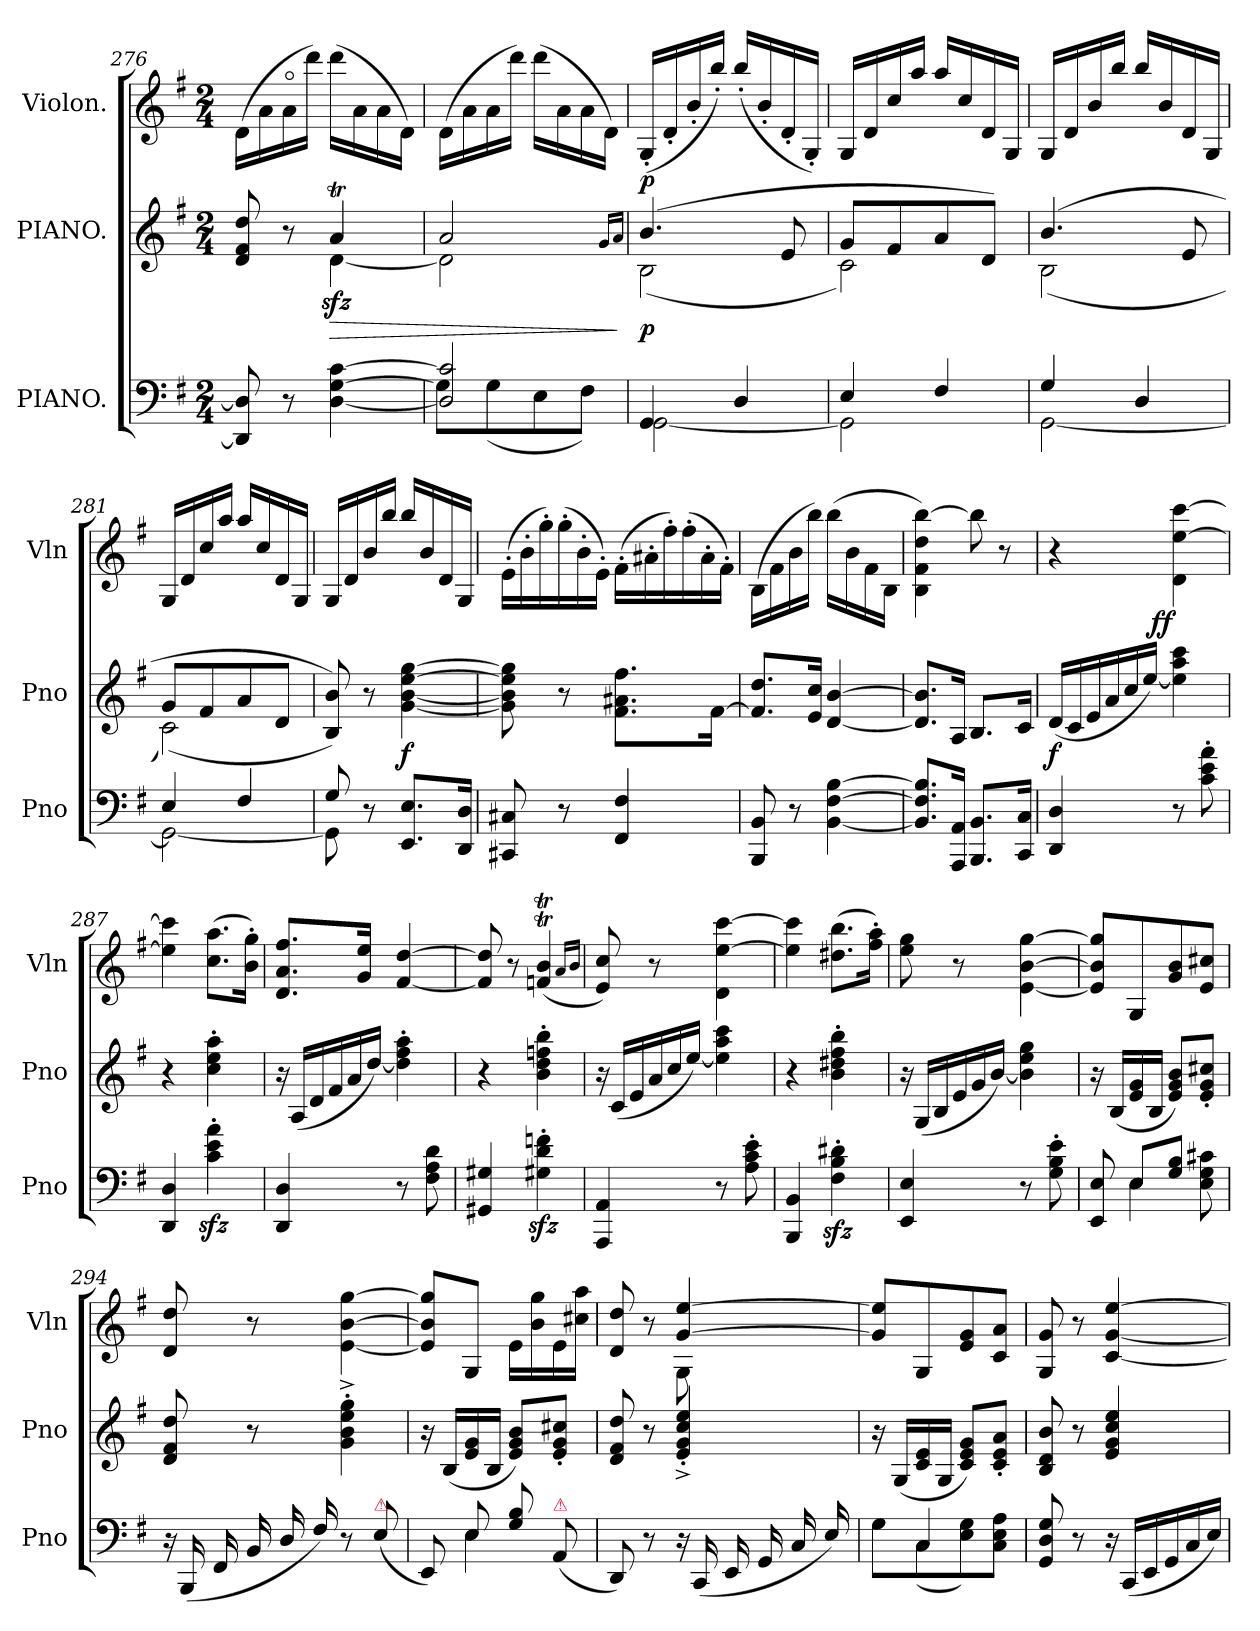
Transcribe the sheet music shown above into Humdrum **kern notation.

**kern	**kern	**dynam	**kern	**dynam
*part3	*part2	*part2	*part1	*part1
*staff3	*staff2	*staff2	*staff1	*staff1
*I"PIANO.	*I"PIANO.	*	*I"Violon.	*
*I'Pno	*I'Pno	*	*I'Vln	*
*clefF4	*clefG2	*	*clefG2	*
*k[f#]	*k[f#]	*	*k[f#]	*
*M2/4	*M2/4	*	*M2/4	*
=276	=276	=276	=276	=276
*	*^	*	*	*
8DD]/ 8D]/	8d/ 8f#/ 8dd/	4ryy	.	(16d\LL	.
.	.	.	.	16a\	.
8r	8r	.	.	16ao\	.
.	.	.	.	16ddd\JJ)	.
!	!	!	!LO:HP:b	!	!
[4D\ [4G\ [4c\	4aT/	[4dzz\	>	(16ddd\LL	.
.	.	.	.	16a\	.
.	.	.	.	16a\	.
.	.	.	.	16d\JJ)	.
=277	=277	=277	=277	=277	=277
*^	*	*	*	*	*
2D]/ 2c]/	8G\L]	2a/	2d\]	.	(16d\LL	.
.	.	.	.	.	16a\	.
.	(>8G\	.	.	.	16a\	.
.	.	.	.	.	16ddd\JJ)	.
.	8E\	.	.	.	(16ddd\LL	.
.	.	.	.	.	16a\	.
.	8F#\J)	.	.	.	16a\	.
.	.	.	.	.	16d\JJ)	.
*v	*v	*	*	*	*	*
*	*v	*v	*	*	*
.	16qqg/LL	.	.	.
.	16qqa/JJ	.	.	.
.	.	]	.	.
=278	=278	=278	=278	=278
!LO:N:vis=2	!	!	!	!
*^	*^	*	*	*
4GG/	[2GG\	(4.bTTT/	(2B\	p	(16G'/LL	p
.	.	.	.	.	16d'/	.
.	.	.	.	.	16b'/	.
.	.	.	.	.	16bb'/JJ)	.
4D/	.	.	.	.	(16bb'/LL	.
.	.	.	.	.	16b'/	.
.	.	8e/	.	.	16d'/	.
.	.	.	.	.	16G'/JJ)	.
=279	=279	=279	=279	=279	=279	=279
4E/	2GG\]	8g/L	2c\)	.	16G/LL	.
.	.	.	.	.	16d/	.
.	.	8f#/	.	.	16cc/	.
.	.	.	.	.	16aa/JJ	.
4F#/	.	8a/	.	.	16aa/LL	.
.	.	.	.	.	16cc/	.
.	.	8d/J)	.	.	16d/	.
.	.	.	.	.	16G/JJ	.
=280	=280	=280	=280	=280	=280	=280
4G/	[2GG\	(4.b/	(2B\	.	16G/LL	.
.	.	.	.	.	16d/	.
.	.	.	.	.	16b/	.
.	.	.	.	.	16bb/JJ	.
4D/	.	.	.	.	16bb/LL	.
.	.	.	.	.	16b/	.
.	.	8e/	.	.	16d/	.
.	.	.	.	.	16G/JJ	.
=281	=281	=281	=281	=281	=281	=281
4E/	2GG\_	8g/L	(2c\)	.	16G/LL	.
.	.	.	.	.	16d/	.
.	.	8f#/	.	.	16cc/	.
.	.	.	.	.	16aa/JJ	.
4F#/	.	8a/	.	.	16aa/LL	.
.	.	.	.	.	16cc/	.
.	.	8d/J	.	.	16d/	.
.	.	.	.	.	16G/JJ	.
*	*	*v	*v	*	*	*
=282	=282	=282	=282	=282	=282
8G/	8GG\]	8B/ 8b/))	.	16G/LL	.
.	.	.	.	16d/	.
8r	8ryy	8r	.	16b/	.
.	.	.	.	16bb/JJ	.
8.EE/ 8.E/L	4ryy	[4g\ [4b\ [4ee\ [4gg\	f	16bb/LL	.
.	.	.	.	16b/	.
.	.	.	.	16d/	.
16DD/ 16D/Jk	.	.	.	16G/JJ	.
*v	*v	*	*	*	*
=283	=283	=283	=283	=283
*	*	*	*Xtuplet	*
8CC#X/ 8C#X/	8g]\ 8b]\ 8ee]\ 8gg]\	.	(24e'\LL	.
.	.	.	24b'\	.
.	.	.	24gg'\)	.
8r	8r	.	(24gg'\	.
.	.	.	24b'\	.
.	.	.	24e'\JJ)	.
4FF#/ 4F#/	8.f#\ 8.a#X\ 8.ff#\L	.	(24f#'\LL	.
.	.	.	24a#X'\	.
.	.	.	24ff#'\)	.
.	.	.	(24ff#'\	.
.	.	.	24a#'\	.
.	[16f#\Jk	.	.	.
.	.	.	24f#'\JJ)	.
=284	=284	=284	=284	=284
8BBB/ 8BB/	8.f#]/ 8.dd/L	.	(16B\LL	.
.	.	.	16f#\	.
8r	.	.	16b\	.
.	16e/ 16cc/Jk	.	16bb\JJ)	.
[4BB\ [4F#\ [4B\	[4d/ [4b/	.	(16bb\LL	.
.	.	.	16b\	.
.	.	.	16f#\	.
.	.	.	16B\JJ	.
=285	=285	=285	=285	=285
8.BB]/ 8.F#]/ 8.B]/L	8.d]/ 8.b]/L	.	4B\ 4f#\ 4dd\ [4bb\)	.
16AAA/ 16AA/Jk	16A/Jk	.	.	.
8.BBB/ 8.BB/L	8.B/L	.	8bb\]	.
.	.	.	8r	.
16CC/ 16C/Jk	16c/Jk	.	.	.
=286	=286	=286	=286	=286
*	*Xtuplet	*	*	*
4DD/ 4D/	(24d/LL	f	4r	.
.	24c/	.	.	.
.	24e/	.	.	.
.	24a/	.	.	.
.	24cc/	.	.	.
.	[24ee/JJ)	.	.	.
!	!	!	!	!LO:DY:rj
8r	4ee]\ 4aa\ 4ccc\	.	4d\ [4ee\ [4ccc\	ff
8c'\ 8e'\ 8a'\	.	.	.	.
=287	=287	=287	=287	=287
4DD/ 4D/	4r	.	4ee]\ 4ccc]\	.
4czz<'\ 4ezz<'\ 4azz<'\	4cc'\ 4ee'\ 4aa'\	.	(8.cc\ 8.aa\L	.
.	.	.	16b'\ 16gg'\Jk)	.
=288	=288	=288	=288	=288
4DD/ 4D/	24r	.	8.d/ 8.a/ 8.ff#/L	.
.	(24A/LL	.	.	.
.	24d/	.	.	.
.	24f#/	.	.	.
.	24a/	.	.	.
.	.	.	16g/ 16ee/Jk	.
.	[24dd/JJ)	.	.	.
8r	4dd]'\ 4ff#'\ 4aa'\	.	[4f#/ [4dd/	.
8F#\ 8A\ 8d\	.	.	.	.
=289	=289	=289	=289	=289
4GG#X/ 4G#X/	4r	.	8f#]/ 8dd]/	.
.	.	.	8r	.
4G#Xzz<'\ 4dzz<'\ 4fnzz<'\	4b'\ 4dd'\ 4ffn'\ 4bb'\	.	(>4fnT/ 4bT/	.
.	.	.	16qqa/LL	.
.	.	.	16qqb/JJ	.
=290	=290	=290	=290	=290
4AAA/ 4AA/	24r	.	8e/ 8cc/)	.
.	(24c/LL	.	.	.
.	24e/	.	.	.
.	24a/	.	8r	.
.	24cc/	.	.	.
.	[24ee/JJ)	.	.	.
8r	4ee]\ 4aa\ 4ccc\	.	4d\ [4ee\ [4ccc\	.
8A'\ 8c'\ 8e'\	.	.	.	.
=291	=291	=291	=291	=291
4BBB/ 4BB/	4r	.	4ee]\ 4ccc]\	.
4F#zz<'\ 4Bzz<'\ 4d#Xzz<'\	4b'\ 4dd#X'\ 4ff#'\ 4bb'\	.	(8.dd#X\ 8.bb\L	.
.	.	.	16ff#'\ 16aa'\Jk)	.
=292	=292	=292	=292	=292
4EE/ 4E/	24r	.	8ee\ 8gg\	.
.	(24G/LL	.	.	.
.	24B/	.	.	.
.	24e/	.	8r	.
.	24g/	.	.	.
.	[24b/JJ)	.	.	.
8r	4b]\ 4ee\ 4gg\	.	[4e\ [4b\ [4gg\	.
8G'\ 8B'\ 8e'\	.	.	.	.
=293	=293	=293	=293	=293
*^	*	*	*	*
8EE/ 8E/	8ryy	16r	.	8e]/ 8b]/ 8gg]/L	.
.	.	(16B/LL	.	.	.
8E/L	4E\	16e/ 16g/	.	8G/	.
.	.	16B/JJ	.	.	.
8G/ 8B/J	.	8e/ 8g/ 8b/L)	.	8g/ 8b/	.
8E\ 8G\ 8c#X\	8ryy	8e'/ 8g'/ 8cc#X'/J	.	8e/ 8cc#X/J	.
*v	*v	*	*	*	*
=294	=294	=294	=294	=294
*Xtuplet	*	*	*	*
24r	8d/ 8f#/ 8dd/	.	8d/ 8dd/	.
(24BBB/	.	.	.	.
24FF#/	.	.	.	.
24BB/	8r	.	8r	.
24D/	.	.	.	.
24F#/)	.	.	.	.
8r	4g'^\ 4b'^\ 4ee'^\ 4gg'^\	.	[4e\ [4b\ [4gg\	.
!LO:TX:a:color=crimson:t=⚠	!	!	!	!
(8E/	.	.	.	.
=295	=295	=295	=295	=295
*^	*	*	*	*
8EE/)	8ryy	16r	.	8e]/ 8b]/ 8gg]/L	.
.	.	(16B/LL	.	.	.
8E/	4E\	16e/ 16g/	.	8G/J	.
.	.	16B/JJ	.	.	.
8G/ 8B/	.	8e/ 8g/ 8b/L)	.	16e\LL	.
.	.	.	.	16b\ 16gg\	.
!LO:TX:a:color=crimson:t=⚠	!	!	!	!	!
(8AA/	8ryy	8e'/ 8g'/ 8cc#X'/J	.	16e\	.
.	.	.	.	16cc#X\ 16aa\JJ	.
*v	*v	*	*	*	*
=296	=296	=296	=296	=296
*	*	*	*^	*
8DD/)	8d/ 8f#/ 8dd/	.	8d/ 8dd/	4ryy	.
8r	8r	.	8r	.	.
24r	4e'^/ 4g'^/ 4cc'^/ 4ee'^/	.	[4g/ [4ee/	8G\	.
(24CC/	.	.	.	.	.
24EE/	.	.	.	.	.
24GG/	.	.	.	8ryy	.
24C/	.	.	.	.	.
24E/)	.	.	.	.	.
*	*	*	*v	*v	*
=297	=297	=297	=297	=297
*^	*	*	*	*
8ryy	8G\L	16r	.	8g]/ 8ee]/L	.
.	.	(16G/LL	.	.	.
4C/	(>8C\	16c/ 16e/	.	8G/	.
.	.	16G/JJ	.	.	.
.	8E\ 8G\)	8c/ 8e/ 8g/L)	.	8e/ 8g/	.
8ryy	8C\ 8E\ 8A\J	8c'/ 8e'/ 8a'/J	.	8c/ 8a/J	.
*v	*v	*	*	*	*
=298	=298	=298	=298	=298
8GG/ 8D/ 8G/	8B/ 8d/ 8b/	.	8G/ 8g/	.
8r	8r	.	8r	.
24r	4e/ 4g/ 4cc/ 4ee/	.	[4c/ [4g/ [4ee/	.
(24CC/LL	.	.	.	.
24EE/	.	.	.	.
24GG/	.	.	.	.
24C/	.	.	.	.
24E/JJ)	.	.	.	.
=	=	=	=	=
*-	*-	*-	*-	*-
